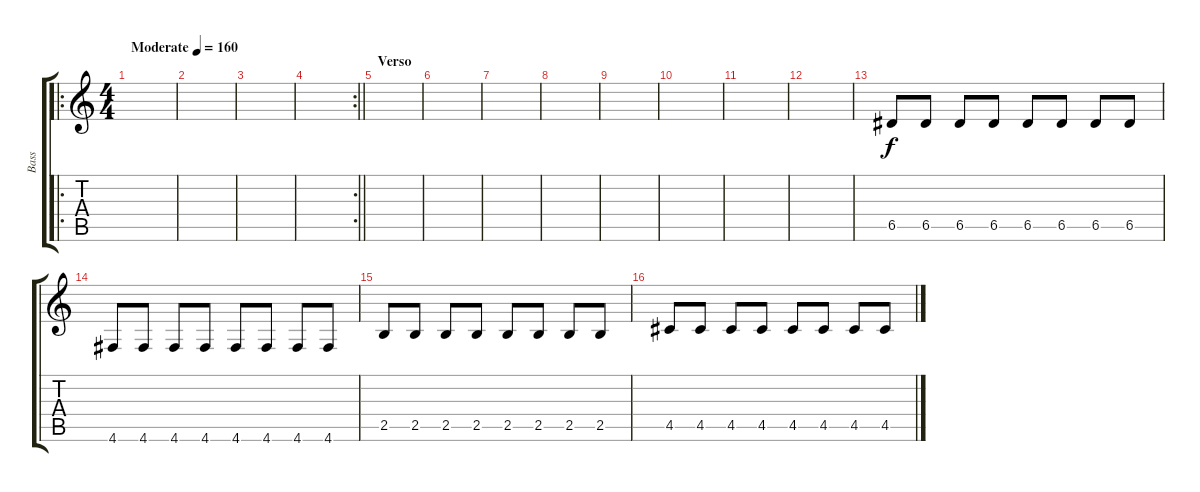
\track ("Bass" "Bass") {instrument acousticbass}
\staff {score tabs}
\tuning (E4 B3 G3 D3 A2 D2) {hide}
\ro
\ts (4 4)
\tempo (160 "Moderate")
\clef g2
\ks c
|
|
|
\rc 2
\barLineRight lightlight
|
\section ("" "Verso")
|
|
|
|
|
|
|
|
6.5.8 6.5.8 6.5.8 6.5.8 6.5.8 6.5.8 6.5.8 6.5.8 |
4.6.8 4.6.8 4.6.8 4.6.8 4.6.8 4.6.8 4.6.8 4.6.8 |
2.5.8 2.5.8 2.5.8 2.5.8 2.5.8 2.5.8 2.5.8 2.5.8 |
4.5.8 4.5.8 4.5.8 4.5.8 4.5.8 4.5.8 4.5.8 4.5.8
